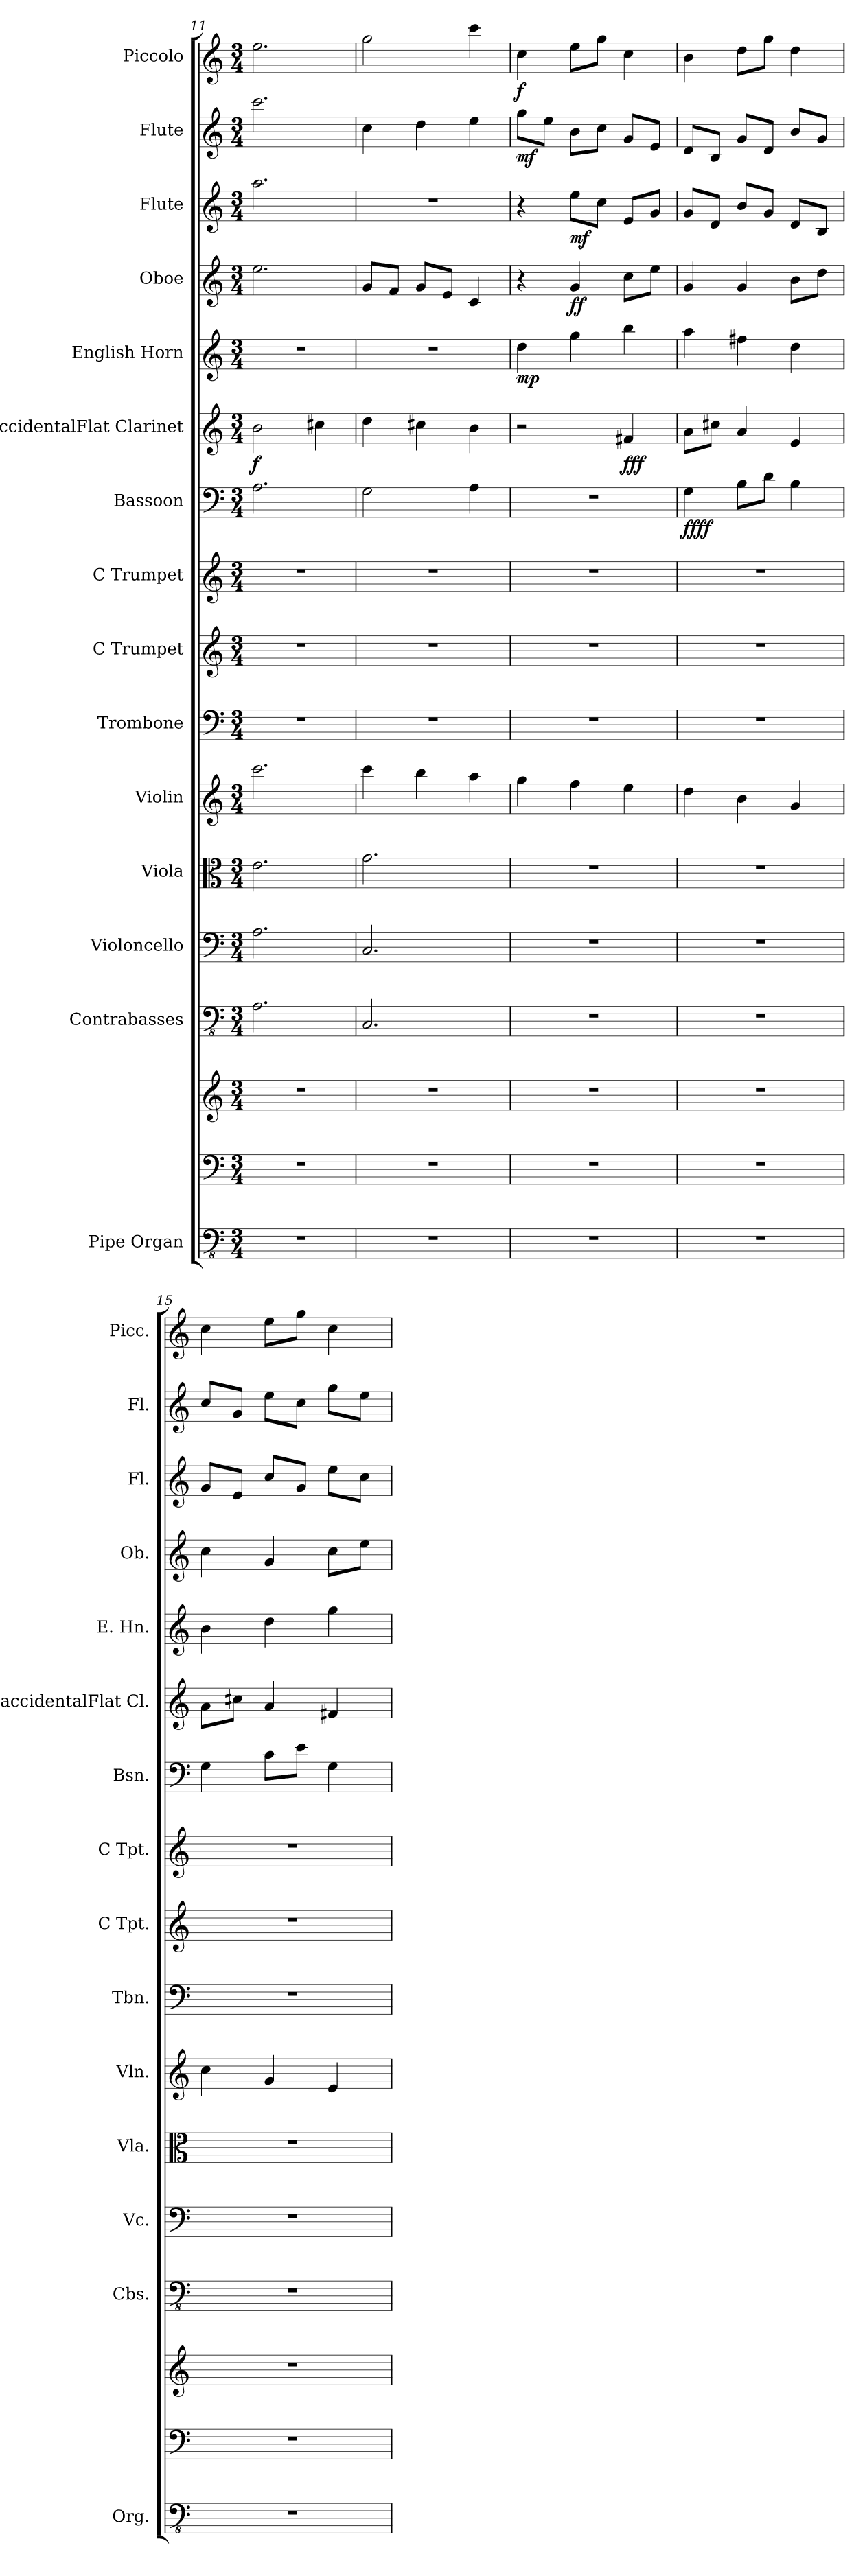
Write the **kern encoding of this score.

**kern	**kern	**kern	**kern	**kern	**kern	**kern	**kern	**kern	**kern	**kern	**dynam	**kern	**dynam	**kern	**dynam	**kern	**dynam	**kern	**dynam	**kern	**dynam	**kern	**dynam
*part15	*part15	*part15	*part14	*part13	*part12	*part11	*part10	*part9	*part8	*part7	*part7	*part6	*part6	*part5	*part5	*part4	*part4	*part3	*part3	*part2	*part2	*part1	*part1
*staff17	*staff16	*staff15	*staff14	*staff13	*staff12	*staff11	*staff10	*staff9	*staff8	*staff7	*staff7	*staff6	*staff6	*staff5	*staff5	*staff4	*staff4	*staff3	*staff3	*staff2	*staff2	*staff1	*staff1
*I"Pipe Organ	*	*	*I"Contrabasses	*I"Violoncello	*I"Viola	*I"Violin	*I"Trombone	*I"C Trumpet	*I"C Trumpet	*I"Bassoon	*	*I"BaccidentalFlat Clarinet	*	*I"English Horn	*	*I"Oboe	*	*I"Flute	*	*I"Flute	*	*I"Piccolo	*
*I'Org.	*	*	*I'Cbs.	*I'Vc.	*I'Vla.	*I'Vln.	*I'Tbn.	*I'C Tpt.	*I'C Tpt.	*I'Bsn.	*	*I'BaccidentalFlat Cl.	*	*I'E. Hn.	*	*I'Ob.	*	*I'Fl.	*	*I'Fl.	*	*I'Picc.	*
*clefFv4	*clefF4	*clefG2	*clefFv4	*clefF4	*clefC3	*clefG2	*clefF4	*clefG2	*clefG2	*clefF4	*	*clefG2	*	*clefG2	*	*clefG2	*	*clefG2	*	*clefG2	*	*clefG2	*
*	*	*	*	*	*	*	*	*	*	*	*	*ITrd1c2	*	*ITrd4c7	*	*	*	*	*	*	*	*ITrd-7c-12	*
*k[]	*k[]	*k[]	*k[]	*k[]	*k[]	*k[]	*k[]	*k[]	*k[]	*k[]	*	*k[b-e-]	*	*k[b-]	*	*k[]	*	*k[]	*	*k[]	*	*k[]	*
*M3/4	*M3/4	*M3/4	*M3/4	*M3/4	*M3/4	*M3/4	*M3/4	*M3/4	*M3/4	*M3/4	*	*M3/4	*	*M3/4	*	*M3/4	*	*M3/4	*	*M3/4	*	*M3/4	*
=11	=11	=11	=11	=11	=11	=11	=11	=11	=11	=11	=11	=11	=11	=11	=11	=11	=11	=11	=11	=11	=11	=11	=11
!	!	!	!	!	!	!	!	!	!	!	!	!	!LO:DY:b	!	!	!	!	!	!	!	!	!	!
2.r	2.r	2.r	2.AA\	2.A\	2.e\	2.ccc\	2.r	2.r	2.r	2.A\	.	2a\	f	2.r	.	2.ee\	.	2.aa\	.	2.ccc\	.	2.eee\	.
.	.	.	.	.	.	.	.	.	.	.	.	4bn\	.	.	.	.	.	.	.	.	.	.	.
=12	=12	=12	=12	=12	=12	=12	=12	=12	=12	=12	=12	=12	=12	=12	=12	=12	=12	=12	=12	=12	=12	=12	=12
2.r	2.r	2.r	2.CC/	2.C/	2.g\	4ccc\	2.r	2.r	2.r	2G\	.	4cc\	.	2.r	.	8g/L	.	2.r	.	4cc\	.	2ggg\	.
.	.	.	.	.	.	.	.	.	.	.	.	.	.	.	.	8f/J	.	.	.	.	.	.	.
.	.	.	.	.	.	4bb\	.	.	.	.	.	4bn\	.	.	.	8g/L	.	.	.	4dd\	.	.	.
.	.	.	.	.	.	.	.	.	.	.	.	.	.	.	.	8e/J	.	.	.	.	.	.	.
.	.	.	.	.	.	4aa\	.	.	.	4A\	.	4a\	.	.	.	4c/	.	.	.	4ee\	.	4cccc\	.
=13	=13	=13	=13	=13	=13	=13	=13	=13	=13	=13	=13	=13	=13	=13	=13	=13	=13	=13	=13	=13	=13	=13	=13
!	!	!	!	!	!	!	!	!	!	!	!	!	!	!	!LO:DY:b	!	!	!	!	!	!LO:DY:b	!	!LO:DY:b
2.r	2.r	2.r	2.r	2.r	2.r	4gg\	2.r	2.r	2.r	2.r	.	2r	.	4g\	mp	4r	.	4r	.	8gg\L	mf	4ccc\	f
.	.	.	.	.	.	.	.	.	.	.	.	.	.	.	.	.	.	.	.	8ee\J	.	.	.
!	!	!	!	!	!	!	!	!	!	!	!	!	!	!	!	!	!LO:DY:b	!	!	!	!	!	!
!	!	!	!	!	!	!	!	!	!	!	!	!	!	!	!	!	!LO:DY:n=1:b	!	!LO:DY:b	!	!	!	!
.	.	.	.	.	.	4ff\	.	.	.	.	.	.	.	4cc\	.	4g/	f f	8ee\L	mf	8b\L	.	8eee\L	.
.	.	.	.	.	.	.	.	.	.	.	.	.	.	.	.	.	.	8cc\J	.	8cc\J	.	8ggg\J	.
!	!	!	!	!	!	!	!	!	!	!	!	!	!LO:DY:b	!	!	!	!	!	!	!	!	!	!
!	!	!	!	!	!	!	!	!	!	!	!	!	!LO:DY:n=1:b	!	!	!	!	!	!	!	!	!	!
!	!	!	!	!	!	!	!	!	!	!	!	!	!LO:DY:n=2:b	!	!	!	!	!	!	!	!	!	!
.	.	.	.	.	.	4ee\	.	.	.	.	.	4en/	f f f	4ee\	.	8cc\L	.	8e/L	.	8g/L	.	4ccc\	.
.	.	.	.	.	.	.	.	.	.	.	.	.	.	.	.	8ee\J	.	8g/J	.	8e/J	.	.	.
=14	=14	=14	=14	=14	=14	=14	=14	=14	=14	=14	=14	=14	=14	=14	=14	=14	=14	=14	=14	=14	=14	=14	=14
!	!	!	!	!	!	!	!	!	!	!	!LO:DY:b	!	!	!	!	!	!	!	!	!	!	!	!
!	!	!	!	!	!	!	!	!	!	!	!LO:DY:n=1:b	!	!	!	!	!	!	!	!	!	!	!	!
!	!	!	!	!	!	!	!	!	!	!	!LO:DY:n=2:b	!	!	!	!	!	!	!	!	!	!	!	!
!	!	!	!	!	!	!	!	!	!	!	!LO:DY:n=3:b	!	!	!	!	!	!	!	!	!	!	!	!
2.r	2.r	2.r	2.r	2.r	2.r	4dd\	2.r	2.r	2.r	4G\	f f f f	8g\L	.	4dd\	.	4g/	.	8g/L	.	8d/L	.	4bb\	.
.	.	.	.	.	.	.	.	.	.	.	.	8bn\J	.	.	.	.	.	8d/J	.	8B/J	.	.	.
.	.	.	.	.	.	4b\	.	.	.	8B\L	.	4g/	.	4bn\	.	4g/	.	8b/L	.	8g/L	.	8ddd\L	.
.	.	.	.	.	.	.	.	.	.	8d\J	.	.	.	.	.	.	.	8g/J	.	8d/J	.	8ggg\J	.
.	.	.	.	.	.	4g/	.	.	.	4B\	.	4d/	.	4g\	.	8b\L	.	8d/L	.	8b/L	.	4ddd\	.
.	.	.	.	.	.	.	.	.	.	.	.	.	.	.	.	8dd\J	.	8B/J	.	8g/J	.	.	.
=15	=15	=15	=15	=15	=15	=15	=15	=15	=15	=15	=15	=15	=15	=15	=15	=15	=15	=15	=15	=15	=15	=15	=15
2.r	2.r	2.r	2.r	2.r	2.r	4cc\	2.r	2.r	2.r	4G\	.	8g\L	.	4e\	.	4cc\	.	8g/L	.	8cc/L	.	4ccc\	.
.	.	.	.	.	.	.	.	.	.	.	.	8bn\J	.	.	.	.	.	8e/J	.	8g/J	.	.	.
.	.	.	.	.	.	4g/	.	.	.	8c\L	.	4g/	.	4g\	.	4g/	.	8cc/L	.	8ee\L	.	8eee\L	.
.	.	.	.	.	.	.	.	.	.	8e\J	.	.	.	.	.	.	.	8g/J	.	8cc\J	.	8ggg\J	.
.	.	.	.	.	.	4e/	.	.	.	4G\	.	4en/	.	4cc\	.	8cc\L	.	8ee\L	.	8gg\L	.	4ccc\	.
.	.	.	.	.	.	.	.	.	.	.	.	.	.	.	.	8ee\J	.	8cc\J	.	8ee\J	.	.	.
=	=	=	=	=	=	=	=	=	=	=	=	=	=	=	=	=	=	=	=	=	=	=	=
*-	*-	*-	*-	*-	*-	*-	*-	*-	*-	*-	*-	*-	*-	*-	*-	*-	*-	*-	*-	*-	*-	*-	*-
